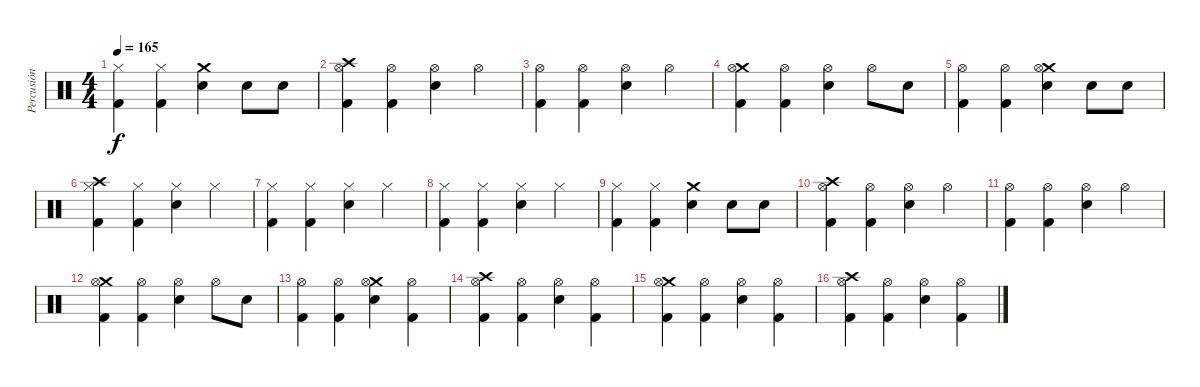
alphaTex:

\track ("Percusión" "Percusión") {instrument percussion}
\staff {score}
\articulation defaults
\ts (4 4)
\tempo 165
\clef neutral
\ks c
("Hi-Hat (closed)" "Kick (hit) 2").4{dy f} ("Hi-Hat (closed)" "Kick (hit) 2").4 ("Crash medium (hit)" "Electric Snare (hit)").4 "Electric Snare (hit)".8 "Electric Snare (hit)".8 |
("Crash high (hit)" "Hi-Hat (open)" "Kick (hit) 2").4 ("Hi-Hat (open)" "Kick (hit) 2").4 ("Hi-Hat (open)" "Electric Snare (hit)").4 "Hi-Hat (open)".4 |
("Hi-Hat (open)" "Kick (hit) 2").4 ("Hi-Hat (open)" "Kick (hit) 2").4 ("Hi-Hat (open)" "Electric Snare (hit)").4 "Hi-Hat (open)".4 |
("Crash medium (hit)" "Hi-Hat (open)" "Kick (hit) 2").4 ("Hi-Hat (open)" "Kick (hit) 2").4 ("Hi-Hat (open)" "Electric Snare (hit)").4 "Hi-Hat (open)".8 "Electric Snare (hit)".8 |
("Hi-Hat (open)" "Kick (hit) 2").4 ("Hi-Hat (open)" "Kick (hit) 2").4 ("Crash medium (hit)" "Hi-Hat (open)" "Electric Snare (hit)").4 "Electric Snare (hit)".8 "Electric Snare (hit)".8 |
("Crash high (hit)" "Hi-Hat (closed)" "Kick (hit) 2").4 ("Hi-Hat (closed)" "Kick (hit) 2").4 ("Hi-Hat (closed)" "Electric Snare (hit)").4 "Hi-Hat (closed)".4 |
("Hi-Hat (closed)" "Kick (hit) 2").4 ("Hi-Hat (closed)" "Kick (hit) 2").4 ("Hi-Hat (closed)" "Electric Snare (hit)").4 "Hi-Hat (closed)".4 |
("Hi-Hat (closed)" "Kick (hit) 2").4 ("Hi-Hat (closed)" "Kick (hit) 2").4 ("Hi-Hat (closed)" "Electric Snare (hit)").4 "Hi-Hat (closed)".4 |
("Hi-Hat (closed)" "Kick (hit) 2").4 ("Hi-Hat (closed)" "Kick (hit) 2").4 ("Crash medium (hit)" "Electric Snare (hit)").4 "Electric Snare (hit)".8 "Electric Snare (hit)".8 |
("Crash high (hit)" "Hi-Hat (open)" "Kick (hit) 2").4 ("Hi-Hat (open)" "Kick (hit) 2").4 ("Hi-Hat (open)" "Electric Snare (hit)").4 "Hi-Hat (open)".4 |
("Hi-Hat (open)" "Kick (hit) 2").4 ("Hi-Hat (open)" "Kick (hit) 2").4 ("Hi-Hat (open)" "Electric Snare (hit)").4 "Hi-Hat (open)".4 |
("Crash medium (hit)" "Hi-Hat (open)" "Kick (hit) 2").4 ("Hi-Hat (open)" "Kick (hit) 2").4 ("Hi-Hat (open)" "Electric Snare (hit)").4 "Hi-Hat (open)".8 "Electric Snare (hit)".8 |
("Hi-Hat (open)" "Kick (hit) 2").4 ("Hi-Hat (open)" "Kick (hit) 2").4 ("Crash medium (hit)" "Hi-Hat (open)" "Electric Snare (hit)").4 ("Hi-Hat (open)" "Kick (hit) 2").4 |
("Crash high (hit)" "Hi-Hat (open)" "Kick (hit) 2").4 ("Hi-Hat (open)" "Kick (hit) 2").4 ("Hi-Hat (open)" "Electric Snare (hit)").4 ("Hi-Hat (open)" "Kick (hit) 2").4 |
("Crash medium (hit)" "Hi-Hat (open)" "Kick (hit) 2").4 ("Hi-Hat (open)" "Kick (hit) 2").4 ("Hi-Hat (open)" "Electric Snare (hit)").4 ("Hi-Hat (open)" "Kick (hit) 2").4 |
("Crash high (hit)" "Hi-Hat (open)" "Kick (hit) 2").4 ("Hi-Hat (open)" "Kick (hit) 2").4 ("Hi-Hat (open)" "Electric Snare (hit)").4 ("Hi-Hat (open)" "Kick (hit) 2").4
